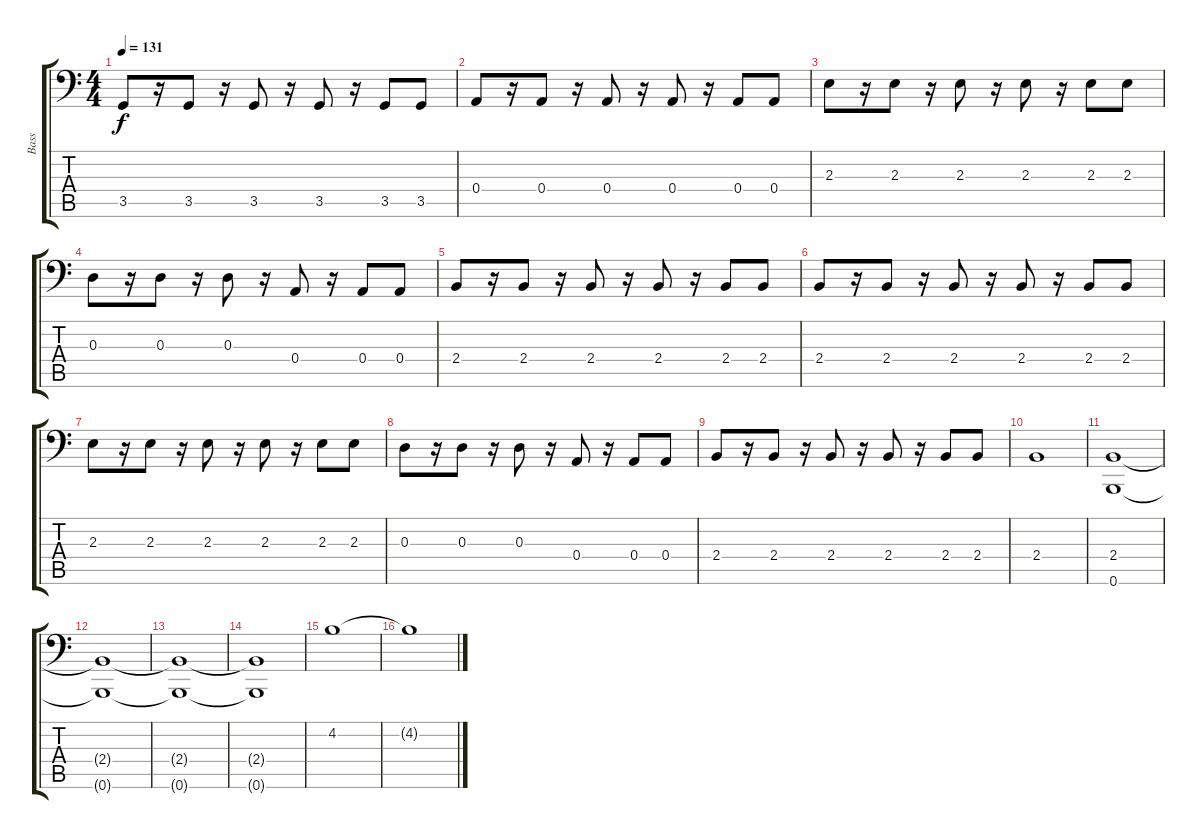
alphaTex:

\track ("Bass" "Bass") {instrument electricbassfinger}
\staff {score tabs}
\tuning (C3 G2 D2 A1 E1 B0) {hide}
\ts (4 4)
\tempo 131
\clef f4
\ks c
3.5.8{dy f} r.16 3.5.8 r.16 3.5.8 r.16 3.5.8 r.16 3.5.8 3.5.8 |
0.4.8 r.16 0.4.8 r.16 0.4.8 r.16 0.4.8 r.16 0.4.8 0.4.8 |
2.3.8 r.16 2.3.8 r.16 2.3.8 r.16 2.3.8 r.16 2.3.8 2.3.8 |
0.3.8 r.16 0.3.8 r.16 0.3.8 r.16 0.4.8 r.16 0.4.8 0.4.8 |
2.4.8 r.16 2.4.8 r.16 2.4.8 r.16 2.4.8 r.16 2.4.8 2.4.8 |
2.4.8 r.16 2.4.8 r.16 2.4.8 r.16 2.4.8 r.16 2.4.8 2.4.8 |
2.3.8 r.16 2.3.8 r.16 2.3.8 r.16 2.3.8 r.16 2.3.8 2.3.8 |
0.3.8 r.16 0.3.8 r.16 0.3.8 r.16 0.4.8 r.16 0.4.8 0.4.8 |
2.4.8 r.16 2.4.8 r.16 2.4.8 r.16 2.4.8 r.16 2.4.8 2.4.8 |
2.4.1 |
(2.4 0.6).1 |
(2.4{t} 0.6{t}).1 |
(2.4{t} 0.6{t}).1 |
(2.4{t} 0.6{t}).1 |
4.2.1 |
4.2{t}.1
